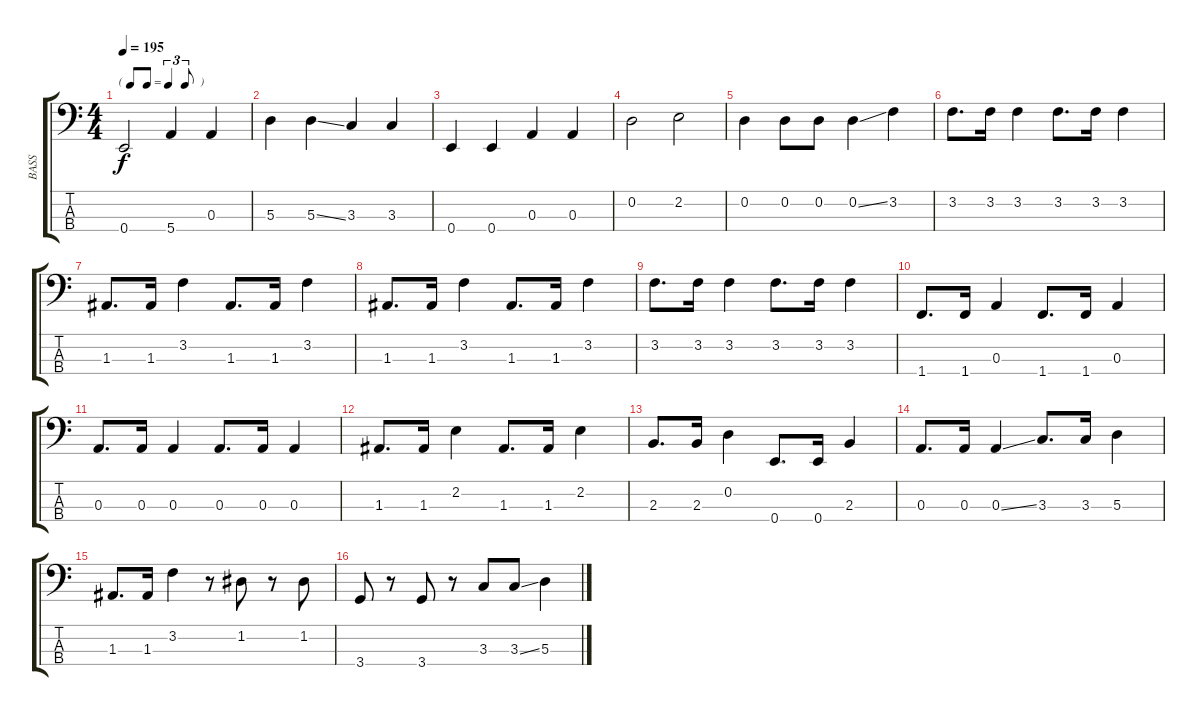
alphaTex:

\track ("BASS" "BASS") {instrument acousticbass}
\staff {score tabs}
\tuning (G2 D2 A1 E1) {hide}
\ts (4 4)
\tf triplet8th
\tempo 195
\clef f4
\ks c
0.4.2{dy f} 5.4.4 0.3.4 |
5.3.4 5.3{ss}.4 3.3.4 3.3.4 |
0.4.4 0.4.4 0.3.4 0.3.4 |
0.2.2 2.2.2 |
0.2.4 0.2.8 0.2.8 0.2{ss}.4 3.2.4 |
3.2.8{d} 3.2.16 3.2.4 3.2.8{d} 3.2.16 3.2.4 |
1.3.8{d} 1.3.16 3.2.4 1.3.8{d} 1.3.16 3.2.4 |
1.3.8{d} 1.3.16 3.2.4 1.3.8{d} 1.3.16 3.2.4 |
3.2.8{d} 3.2.16 3.2.4 3.2.8{d} 3.2.16 3.2.4 |
1.4.8{d} 1.4.16 0.3.4 1.4.8{d} 1.4.16 0.3.4 |
0.3.8{d} 0.3.16 0.3.4 0.3.8{d} 0.3.16 0.3.4 |
1.3.8{d} 1.3.16 2.2.4 1.3.8{d} 1.3.16 2.2.4 |
2.3.8{d} 2.3.16 0.2.4 0.4.8{d} 0.4.16 2.3.4 |
0.3.8{d} 0.3.16 0.3{ss}.4 3.3.8{d} 3.3.16 5.3.4 |
1.3.8{d} 1.3.16 3.2.4 r.8 1.2.8 r.8 1.2.8 |
3.4.8 r.8 3.4.8 r.8 3.3.8 3.3{ss}.8 5.3.4
